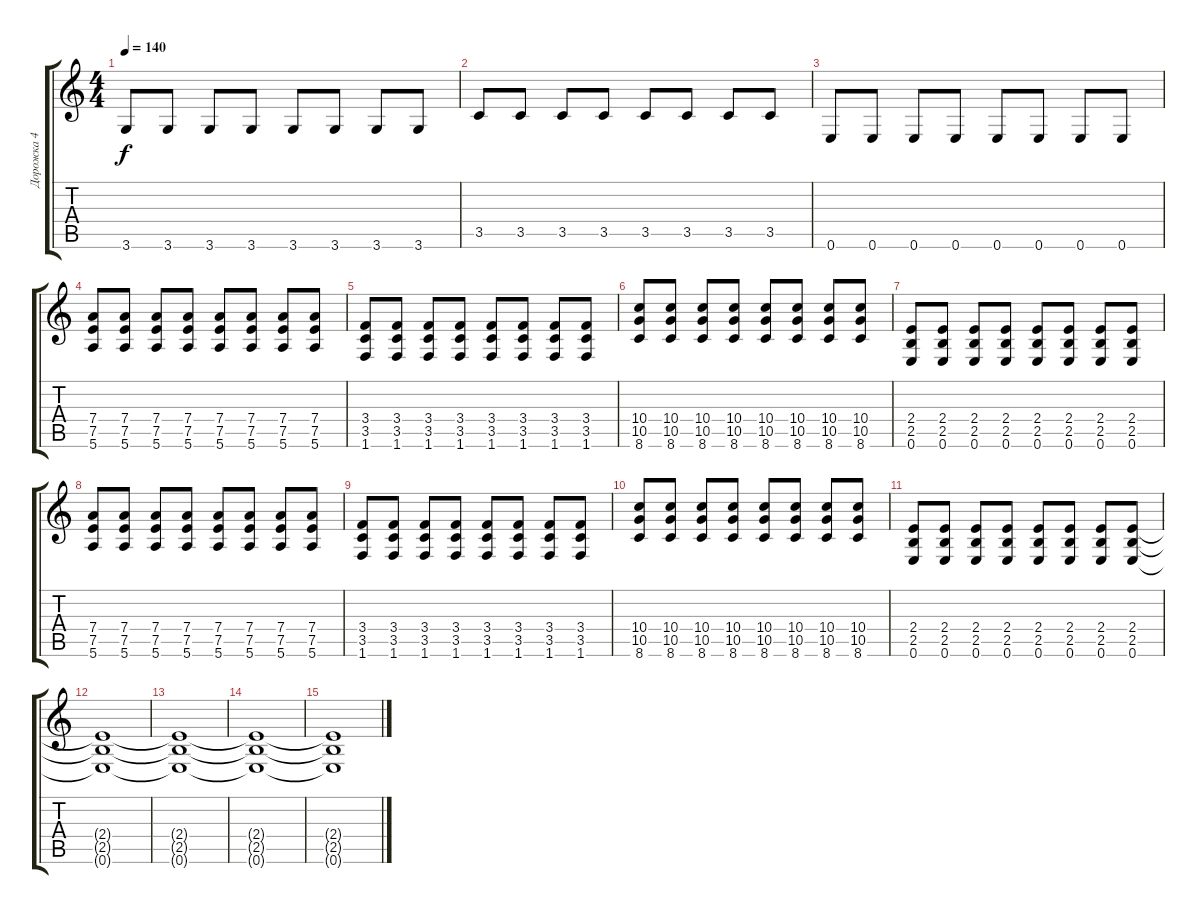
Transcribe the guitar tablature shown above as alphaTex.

\track ("Дорожка 4" "Дорожка 4") {instrument overdrivenguitar}
\staff {score tabs}
\tuning (E4 B3 G3 D3 A2 E2) {hide}
\ts (4 4)
\tempo 140
\clef g2
\ks c
3.6.8{dy f} 3.6.8 3.6.8 3.6.8 3.6.8 3.6.8 3.6.8 3.6.8 |
3.5.8 3.5.8 3.5.8 3.5.8 3.5.8 3.5.8 3.5.8 3.5.8 |
0.6.8 0.6.8 0.6.8 0.6.8 0.6.8 0.6.8 0.6.8 0.6.8 |
(7.4 7.5 5.6).8 (7.4 7.5 5.6).8 (7.4 7.5 5.6).8 (7.4 7.5 5.6).8 (7.4 7.5 5.6).8 (7.4 7.5 5.6).8 (7.4 7.5 5.6).8 (7.4 7.5 5.6).8 |
(3.4 3.5 1.6).8 (3.4 3.5 1.6).8 (3.4 3.5 1.6).8 (3.4 3.5 1.6).8 (3.4 3.5 1.6).8 (3.4 3.5 1.6).8 (3.4 3.5 1.6).8 (3.4 3.5 1.6).8 |
(10.4 10.5 8.6).8 (10.4 10.5 8.6).8 (10.4 10.5 8.6).8 (10.4 10.5 8.6).8 (10.4 10.5 8.6).8 (10.4 10.5 8.6).8 (10.4 10.5 8.6).8 (10.4 10.5 8.6).8 |
(2.4 2.5 0.6).8 (2.4 2.5 0.6).8 (2.4 2.5 0.6).8 (2.4 2.5 0.6).8 (2.4 2.5 0.6).8 (2.4 2.5 0.6).8 (2.4 2.5 0.6).8 (2.4 2.5 0.6).8 |
(7.4 7.5 5.6).8 (7.4 7.5 5.6).8 (7.4 7.5 5.6).8 (7.4 7.5 5.6).8 (7.4 7.5 5.6).8 (7.4 7.5 5.6).8 (7.4 7.5 5.6).8 (7.4 7.5 5.6).8 |
(3.4 3.5 1.6).8 (3.4 3.5 1.6).8 (3.4 3.5 1.6).8 (3.4 3.5 1.6).8 (3.4 3.5 1.6).8 (3.4 3.5 1.6).8 (3.4 3.5 1.6).8 (3.4 3.5 1.6).8 |
(10.4 10.5 8.6).8 (10.4 10.5 8.6).8 (10.4 10.5 8.6).8 (10.4 10.5 8.6).8 (10.4 10.5 8.6).8 (10.4 10.5 8.6).8 (10.4 10.5 8.6).8 (10.4 10.5 8.6).8 |
(2.4 2.5 0.6).8 (2.4 2.5 0.6).8 (2.4 2.5 0.6).8 (2.4 2.5 0.6).8 (2.4 2.5 0.6).8 (2.4 2.5 0.6).8 (2.4 2.5 0.6).8 (2.4 2.5 0.6).8 |
(2.4{t} 2.5{t} 0.6{t}).1 |
(2.4{t} 2.5{t} 0.6{t}).1 |
(2.4{t} 2.5{t} 0.6{t}).1 |
(2.4{t} 2.5{t} 0.6{t}).1
